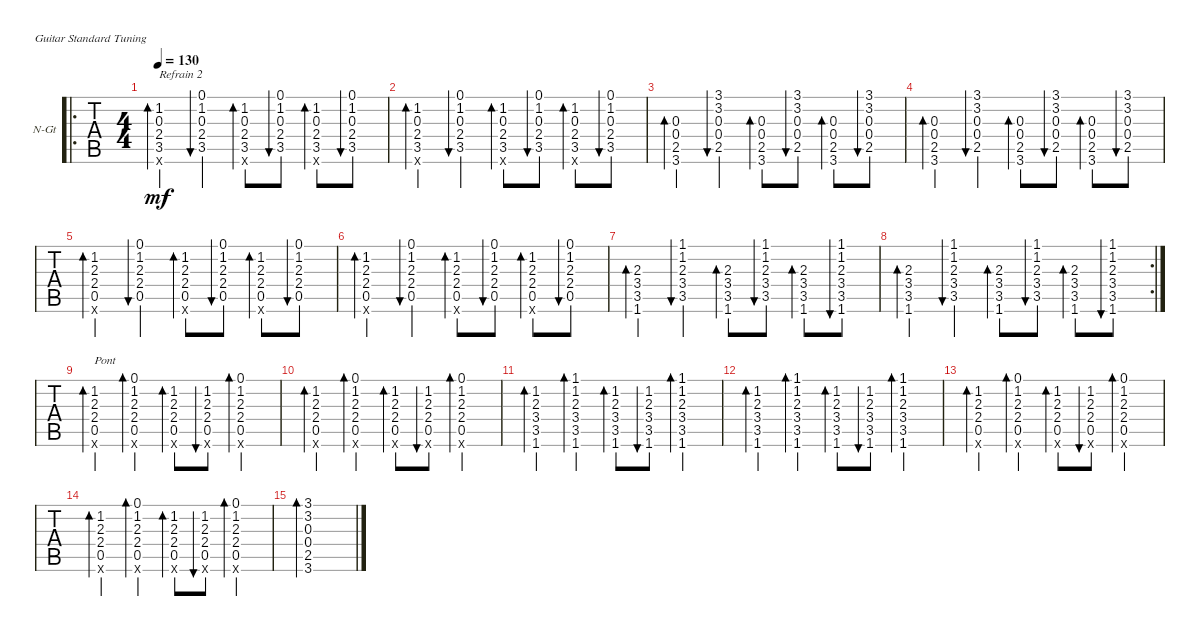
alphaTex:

\defaultSystemsLayout 4
\bracketExtendMode groupsimilarinstruments
\firstSystemTrackNameOrientation horizontal
\otherSystemsTrackNameOrientation horizontal
\track ("Nylon Guitar" "N-Gt") {instrument acousticguitarnylon}
\staff {tabs}
\tuning (E4 B3 G3 D3 A2 E2)
\ro
\ts (4 4)
\tempo 130
\clef g2
\ks c
(0.6{x} 3.5 2.4 0.3 1.2).4{bd 30 txt "Refrain 2" dy mf} (0.1 1.2 0.3 2.4 3.5).4{bu 30} (0.6{x} 3.5 2.4 0.3 1.2).8{bd 30} (0.1 1.2 0.3 2.4 3.5).8{bu 30} (0.6{x} 3.5 2.4 0.3 1.2).8{bd 30} (0.1 1.2 0.3 2.4 3.5).8{bu 30} |
(0.6{x} 3.5 2.4 0.3 1.2).4{bd 30} (0.1 1.2 0.3 2.4 3.5).4{bu 30} (0.6{x} 3.5 2.4 0.3 1.2).8{bd 30} (0.1 1.2 0.3 2.4 3.5).8{bu 30} (0.6{x} 3.5 2.4 0.3 1.2).8{bd 30} (0.1 1.2 0.3 2.4 3.5).8{bu 30} |
(3.6 2.5 0.4 0.3).4{bd 30} (3.1 3.2 0.3 0.4 2.5).4{bu 30} (3.6 2.5 0.4 0.3).8{bd 30} (3.1 3.2 0.3 0.4 2.5).8{bu 30} (3.6 2.5 0.4 0.3).8{bd 30} (3.1 3.2 0.3 0.4 2.5).8{bu 30} |
(3.6 2.5 0.4 0.3).4{bd 30} (3.1 3.2 0.3 0.4 2.5).4{bu 30} (3.6 2.5 0.4 0.3).8{bd 30} (3.1 3.2 0.3 0.4 2.5).8{bu 30} (3.6 2.5 0.4 0.3).8{bd 30} (3.1 3.2 0.3 0.4 2.5).8{bu 30} |
(0.6{x} 0.5 2.4 2.3 1.2).4{bd 30} (0.1 1.2 2.3 2.4 0.5).4{bu 30} (0.6{x} 0.5 2.4 2.3 1.2).8{bd 30} (0.1 1.2 2.3 2.4 0.5).8{bu 30} (0.6{x} 0.5 2.4 2.3 1.2).8{bd 30} (0.1 1.2 2.3 2.4 0.5).8{bu 30} |
(0.6{x} 0.5 2.4 2.3 1.2).4{bd 30} (0.1 1.2 2.3 2.4 0.5).4{bu 30} (0.6{x} 0.5 2.4 2.3 1.2).8{bd 30} (0.1 1.2 2.3 2.4 0.5).8{bu 30} (0.6{x} 0.5 2.4 2.3 1.2).8{bd 30} (0.1 1.2 2.3 2.4 0.5).8{bu 30} |
(1.6 3.5 3.4 2.3).4{bd 30} (1.1 1.2 2.3 3.4 3.5).4{bu 30} (1.6 3.5 3.4 2.3).8{bd 30} (1.1 1.2 2.3 3.4 3.5).8{bu 30} (1.6 3.5 3.4 2.3).8{bd 30} (1.1 1.2 2.3 3.4 3.5 1.6).8{bu 30} |
\rc 2
(1.6 3.5 3.4 2.3).4{bd 30} (1.1 1.2 2.3 3.4 3.5).4{bu 30} (1.6 3.5 3.4 2.3).8{bd 30} (1.1 1.2 2.3 3.4 3.5).8{bu 30} (1.6 3.5 3.4 2.3).8{bd 30} (1.1 1.2 2.3 3.4 3.5 1.6).8{bu 30} |
(0.6{x} 0.5 2.4 2.3 1.2).4{bd 30 txt "Pont"} (0.5 2.4 2.3 1.2 0.1 0.6{x}).4{bd 30} (0.6{x} 0.5 2.4 2.3 1.2).8{bd 30} (0.5 2.4 2.3 1.2 0.6{x}).8{bu 30} (1.2 2.3 2.4 0.5 0.6{x} 0.1).4{bd 30} |
(0.6{x} 0.5 2.4 2.3 1.2).4{bd 30} (0.5 2.4 2.3 1.2 0.1 0.6{x}).4{bd 30} (0.6{x} 0.5 2.4 2.3 1.2).8{bd 30} (0.5 2.4 2.3 1.2 0.6{x}).8{bu 30} (1.2 2.3 2.4 0.5 0.6{x} 0.1).4{bd 30} |
(1.6 3.5 3.4 2.3 1.2).4{bd 30} (3.5 3.4 2.3 1.2 1.1 1.6).4{bd 30} (1.6 3.5 3.4 2.3 1.2).8{bd 30} (3.5 3.4 2.3 1.2 1.6).8{bu 30} (1.2 2.3 3.4 3.5 1.6 1.1).4{bd 30} |
(1.6 3.5 3.4 2.3 1.2).4{bd 30} (3.5 3.4 2.3 1.2 1.1 1.6).4{bd 30} (1.6 3.5 3.4 2.3 1.2).8{bd 30} (3.5 3.4 2.3 1.2 1.6).8{bu 30} (1.2 2.3 3.4 3.5 1.6 1.1).4{bd 30} |
(0.6{x} 0.5 2.4 2.3 1.2).4{bd 30} (0.5 2.4 2.3 1.2 0.1 0.6{x}).4{bd 30} (0.6{x} 0.5 2.4 2.3 1.2).8{bd 30} (0.5 2.4 2.3 1.2 0.6{x}).8{bu 30} (1.2 2.3 2.4 0.5 0.6{x} 0.1).4{bd 30} |
(0.6{x} 0.5 2.4 2.3 1.2).4{bd 30} (0.5 2.4 2.3 1.2 0.1 0.6{x}).4{bd 30} (0.6{x} 0.5 2.4 2.3 1.2).8{bd 30} (0.5 2.4 2.3 1.2 0.6{x}).8{bu 30} (1.2 2.3 2.4 0.5 0.6{x} 0.1).4{bd 30} |
(3.6 2.5 0.4 0.3 3.2 3.1).1{bd 237}
